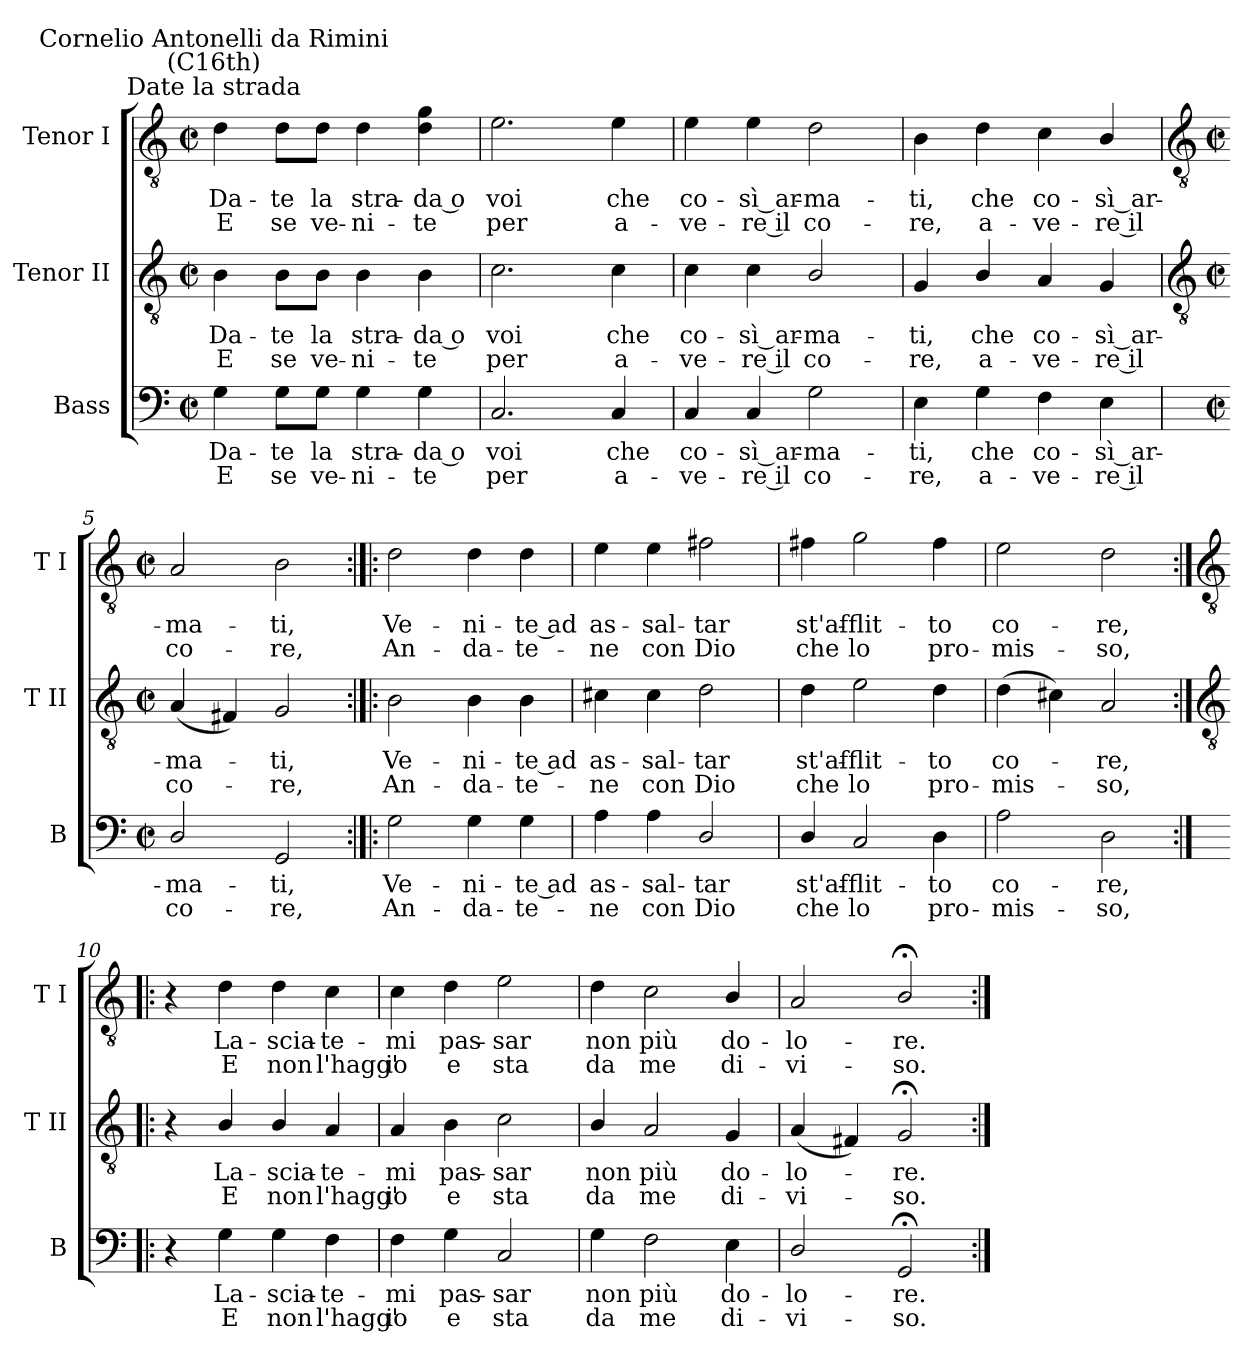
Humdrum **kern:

**kern	**text	**text	**kern	**text	**text	**kern	**text	**text
*part3	*part3	*part3	*part2	*part2	*part2	*part1	*part1	*part1
*staff3	*staff3	*staff3	*staff2	*staff2	*staff2	*staff1	*staff1	*staff1
*I"Bass	*	*	*I"Tenor II	*	*	*I"Tenor I	*	*
*I'B	*	*	*I'T II	*	*	*I'T I	*	*
*clefF4	*	*	*clefGv2	*	*	*clefGv2	*	*
*k[]	*	*	*k[]	*	*	*k[]	*	*
*C:	*	*	*C:	*	*	*C:	*	*
*M2/2	*	*	*M2/2	*	*	*M2/2	*	*
*met(c|)	*	*	*met(c|)	*	*	*met(c|)	*	*
=1	=1	=1	=1	=1	=1	=1	=1	=1
!	!	!	!	!	!	!LO:TX:a:cj:t=Date la strada	!	!
!	!	!	!	!	!	!LO:TX:a:cj:t=Cornelio Antonelli da Rimini\n(C16th)	!	!
!	!LO:LY:b	!LO:LY:b	!	!LO:LY:b	!LO:LY:b	!	!LO:LY:b	!LO:LY:b
4G	Da-	-E	4B	Da-	-E	4d	Da-	-E
!	!LO:LY:b	!LO:LY:b	!	!LO:LY:b	!LO:LY:b	!	!LO:LY:b	!LO:LY:b
8G\L	te	se	8B\L	te	se	8d\L	te	se
!	!LO:LY:b	!LO:LY:b	!	!LO:LY:b	!LO:LY:b	!	!LO:LY:b	!LO:LY:b
8G\J	la	ve-	8B\J	la	ve-	8d\J	la	ve-
!	!LO:LY:b	!LO:LY:b	!	!LO:LY:b	!LO:LY:b	!	!LO:LY:b	!LO:LY:b
4G	-stra-	-ni-	4B	-stra-	-ni-	4d	-stra-	-ni-
!	!LO:LY:b	!LO:LY:b	!	!LO:LY:b	!LO:LY:b	!	!LO:LY:b	!LO:LY:b
4G	-da o	te	4B	-da o	te	4d 4g	-da o	te
=2	=2	=2	=2	=2	=2	=2	=2	=2
!	!LO:LY:b	!LO:LY:b	!	!LO:LY:b	!LO:LY:b	!	!LO:LY:b	!LO:LY:b
2.C	voi	per	2.c	voi	per	2.e	voi	per
!	!LO:LY:b	!LO:LY:b	!	!LO:LY:b	!LO:LY:b	!	!LO:LY:b	!LO:LY:b
4C	che	a-	4c	che	a-	4e	che	a-
=3	=3	=3	=3	=3	=3	=3	=3	=3
!	!LO:LY:b	!LO:LY:b	!	!LO:LY:b	!LO:LY:b	!	!LO:LY:b	!LO:LY:b
4C	-co-	-ve-	4c	-co-	-ve-	4e	-co-	-ve-
!	!LO:LY:b	!LO:LY:b	!	!LO:LY:b	!LO:LY:b	!	!LO:LY:b	!LO:LY:b
4C	-sì ar-	-re il	4c	-sì ar-	-re il	4e	-sì ar-	-re il
!	!LO:LY:b	!LO:LY:b	!	!LO:LY:b	!LO:LY:b	!	!LO:LY:b	!LO:LY:b
2G	ma-	-co-	2B/	ma-	-co-	2d	ma-	-co-
=4	=4	=4	=4	=4	=4	=4	=4	=4
!	!LO:LY:b	!LO:LY:b	!	!LO:LY:b	!LO:LY:b	!	!LO:LY:b	!LO:LY:b
4E	-ti,	re,	4G	-ti,	re,	4B	-ti,	re,
!	!LO:LY:b	!LO:LY:b	!	!LO:LY:b	!LO:LY:b	!	!LO:LY:b	!LO:LY:b
4G	che	a-	4B/	che	a-	4d	che	a-
!	!LO:LY:b	!LO:LY:b	!	!LO:LY:b	!LO:LY:b	!	!LO:LY:b	!LO:LY:b
4F	-co-	-ve-	4A	-co-	-ve-	4c	-co-	-ve-
!	!LO:LY:b	!LO:LY:b	!	!LO:LY:b	!LO:LY:b	!	!LO:LY:b	!LO:LY:b
4E	-sì ar-	-re il	4G	-sì ar-	-re il	4B/	-sì ar-	-re il
!!LO:LB:g=z
=5	=5	=5	=5	=5	=5	=5	=5	=5
*	*	*	*clefGv2	*	*	*clefGv2	*	*
*M2/2	*	*	*M2/2	*	*	*M2/2	*	*
*met(c|)	*	*	*met(c|)	*	*	*met(c|)	*	*
!	!LO:LY:b	!LO:LY:b	!	!LO:LY:b	!LO:LY:b	!	!LO:LY:b	!LO:LY:b
2D/	ma-	-co-	(<4A	ma-	co-	2A	ma-	-co-
.	.	.	4F#X)	.	.	.	.	.
!	!LO:LY:b	!LO:LY:b	!	!LO:LY:b	!LO:LY:b	!	!LO:LY:b	!LO:LY:b
2GG	-ti,	re,	2G	ti,	re,	2B	-ti,	re,
=6:|!|:	=6:|!|:	=6:|!|:	=6:|!|:	=6:|!|:	=6:|!|:	=6:|!|:	=6:|!|:	=6:|!|:
!	!LO:LY:b	!LO:LY:b	!	!LO:LY:b	!LO:LY:b	!	!LO:LY:b	!LO:LY:b
2G	Ve-	-An-	2B	Ve-	-An-	2d	Ve-	-An-
!	!LO:LY:b	!LO:LY:b	!	!LO:LY:b	!LO:LY:b	!	!LO:LY:b	!LO:LY:b
4G	-ni-	-da-	4B	-ni-	-da-	4d	-ni-	-da-
!	!LO:LY:b	!LO:LY:b	!	!LO:LY:b	!LO:LY:b	!	!LO:LY:b	!LO:LY:b
4G	-te ad	te-	4B	-te ad	te-	4d	-te ad	te-
=7	=7	=7	=7	=7	=7	=7	=7	=7
!	!LO:LY:b	!LO:LY:b	!	!LO:LY:b	!LO:LY:b	!	!LO:LY:b	!LO:LY:b
4A	-as-	-ne	4c#X	-as-	-ne	4e	-as-	-ne
!	!LO:LY:b	!LO:LY:b	!	!LO:LY:b	!LO:LY:b	!	!LO:LY:b	!LO:LY:b
4A	sal-	-con	4c#	sal-	-con	4e	sal-	-con
!	!LO:LY:b	!LO:LY:b	!	!LO:LY:b	!LO:LY:b	!	!LO:LY:b	!LO:LY:b
2D/	tar	Dio	2d	tar	Dio	2f#X	tar	Dio
=8	=8	=8	=8	=8	=8	=8	=8	=8
!	!LO:LY:b	!LO:LY:b	!	!LO:LY:b	!LO:LY:b	!	!LO:LY:b	!LO:LY:b
4D/	st'af-	-che	4d	st'af-	-che	4f#X	st'af-	-che
!	!LO:LY:b	!LO:LY:b	!	!LO:LY:b	!LO:LY:b	!	!LO:LY:b	!LO:LY:b
2C	flit-	-lo	2e	flit-	-lo	2g	flit-	-lo
!	!LO:LY:b	!LO:LY:b	!	!LO:LY:b	!LO:LY:b	!	!LO:LY:b	!LO:LY:b
4D	to	pro-	4d	to	pro-	4f#	to	pro-
=9	=9	=9	=9	=9	=9	=9	=9	=9
!	!LO:LY:b	!LO:LY:b	!	!LO:LY:b	!LO:LY:b	!	!LO:LY:b	!LO:LY:b
2A	-co-	-mis-	(>4d	-co-	mis-	2e	-co-	-mis-
.	.	.	4c#X)	.	.	.	.	.
!	!LO:LY:b	!LO:LY:b	!	!LO:LY:b	!LO:LY:b	!	!LO:LY:b	!LO:LY:b
2D	-re,	so,	2A	re,	so,	2d	-re,	so,
!!LO:LB:g=z
=10:|!|:	=10:|!|:	=10:|!|:	=10:|!|:	=10:|!|:	=10:|!|:	=10:|!|:	=10:|!|:	=10:|!|:
*	*	*	*clefGv2	*	*	*clefGv2	*	*
4r	.	.	4r	.	.	4r	.	.
!	!LO:LY:b	!LO:LY:b	!	!LO:LY:b	!LO:LY:b	!	!LO:LY:b	!LO:LY:b
4G	La-	-E	4B/	La-	-E	4d	La-	-E
!	!LO:LY:b	!LO:LY:b	!	!LO:LY:b	!LO:LY:b	!	!LO:LY:b	!LO:LY:b
4G	scia-	-non	4B/	scia-	-non	4d	scia-	-non
!	!LO:LY:b	!LO:LY:b	!	!LO:LY:b	!LO:LY:b	!	!LO:LY:b	!LO:LY:b
4F	te-	-l'hagg'	4A	te-	-l'hagg'	4c	te-	-l'hagg'
=11	=11	=11	=11	=11	=11	=11	=11	=11
!	!LO:LY:b	!LO:LY:b	!	!LO:LY:b	!LO:LY:b	!	!LO:LY:b	!LO:LY:b
4F	mi	io	4A	mi	io	4c	mi	io
!	!LO:LY:b	!LO:LY:b	!	!LO:LY:b	!LO:LY:b	!	!LO:LY:b	!LO:LY:b
4G	pas-	-e	4B	pas-	-e	4d	pas-	-e
!	!LO:LY:b	!LO:LY:b	!	!LO:LY:b	!LO:LY:b	!	!LO:LY:b	!LO:LY:b
2C	sar	sta	2c	sar	sta	2e	sar	sta
=12	=12	=12	=12	=12	=12	=12	=12	=12
!	!LO:LY:b	!LO:LY:b	!	!LO:LY:b	!LO:LY:b	!	!LO:LY:b	!LO:LY:b
4G	non	da	4B/	non	da	4d	non	da
!	!LO:LY:b	!LO:LY:b	!	!LO:LY:b	!LO:LY:b	!	!LO:LY:b	!LO:LY:b
2F	più	me	2A	più	me	2c	più	me
!	!LO:LY:b	!LO:LY:b	!	!LO:LY:b	!LO:LY:b	!	!LO:LY:b	!LO:LY:b
4E	do-	-di-	4G	do-	-di-	4B/	do-	-di-
=13	=13	=13	=13	=13	=13	=13	=13	=13
!	!LO:LY:b	!LO:LY:b	!	!LO:LY:b	!LO:LY:b	!	!LO:LY:b	!LO:LY:b
2D/	-lo-	-vi-	(<4A	-lo-	vi-	2A	-lo-	-vi-
.	.	.	4F#X)	.	.	.	.	.
!	!LO:LY:b	!LO:LY:b	!	!LO:LY:b	!LO:LY:b	!	!LO:LY:b	!LO:LY:b
2GG;<	-re.	so.	2G;<	re.	so.	2B;</	-re.	so.
=:|!	=:|!	=:|!	=:|!	=:|!	=:|!	=:|!	=:|!	=:|!
*-	*-	*-	*-	*-	*-	*-	*-	*-
